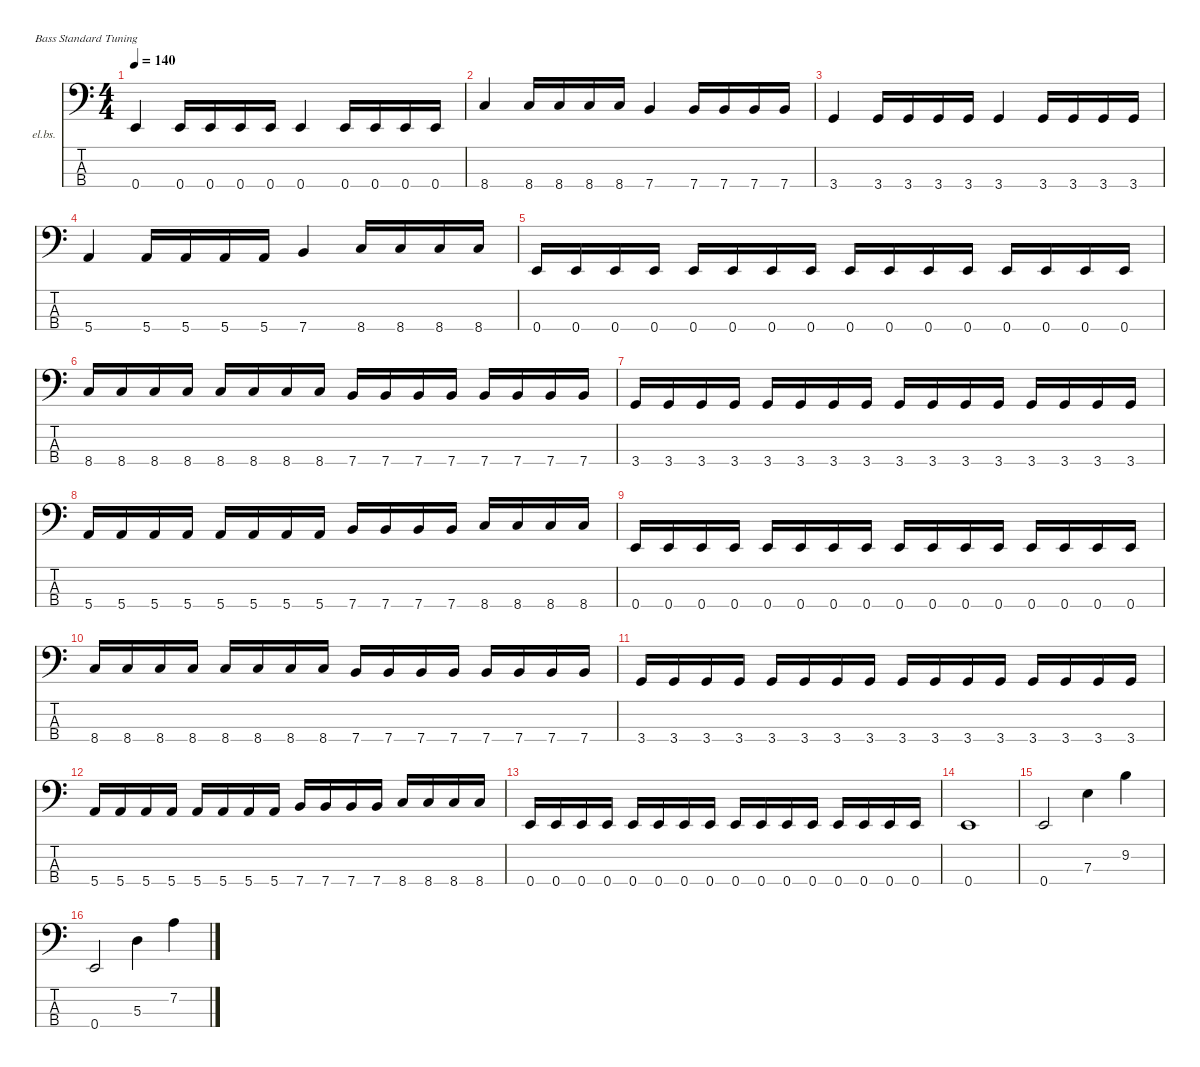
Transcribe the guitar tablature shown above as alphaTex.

\defaultSystemsLayout 4
\hideDynamics
\bracketExtendMode nobrackets
\firstSystemTrackNameOrientation horizontal
\otherSystemsTrackNameOrientation horizontal
\track ("Bass" "el.bs.") {instrument electricbassfinger}
\staff {score tabs}
\tuning (G2 D2 A1 E1)
\ts (4 4)
\tempo 140
\clef f4
\ks c
0.4.4{dy mf} 0.4.16 0.4.16 0.4.16 0.4.16 0.4.4 0.4.16 0.4.16 0.4.16 0.4.16 |
8.4.4 8.4.16 8.4.16 8.4.16 8.4.16 7.4.4 7.4.16 7.4.16 7.4.16 7.4.16 |
3.4.4 3.4.16 3.4.16 3.4.16 3.4.16 3.4.4 3.4.16 3.4.16 3.4.16 3.4.16 |
5.4.4 5.4.16 5.4.16 5.4.16 5.4.16 7.4.4 8.4.16 8.4.16 8.4.16 8.4.16 |
0.4.16 0.4.16 0.4.16 0.4.16 0.4.16 0.4.16 0.4.16 0.4.16 0.4.16 0.4.16 0.4.16 0.4.16 0.4.16 0.4.16 0.4.16 0.4.16 |
8.4.16 8.4.16 8.4.16 8.4.16 8.4.16 8.4.16 8.4.16 8.4.16 7.4.16 7.4.16 7.4.16 7.4.16 7.4.16 7.4.16 7.4.16 7.4.16 |
3.4.16 3.4.16 3.4.16 3.4.16 3.4.16 3.4.16 3.4.16 3.4.16 3.4.16 3.4.16 3.4.16 3.4.16 3.4.16 3.4.16 3.4.16 3.4.16 |
5.4.16 5.4.16 5.4.16 5.4.16 5.4.16 5.4.16 5.4.16 5.4.16 7.4.16 7.4.16 7.4.16 7.4.16 8.4.16 8.4.16 8.4.16 8.4.16 |
0.4.16 0.4.16 0.4.16 0.4.16 0.4.16 0.4.16 0.4.16 0.4.16 0.4.16 0.4.16 0.4.16 0.4.16 0.4.16 0.4.16 0.4.16 0.4.16 |
8.4.16 8.4.16 8.4.16 8.4.16 8.4.16 8.4.16 8.4.16 8.4.16 7.4.16 7.4.16 7.4.16 7.4.16 7.4.16 7.4.16 7.4.16 7.4.16 |
3.4.16 3.4.16 3.4.16 3.4.16 3.4.16 3.4.16 3.4.16 3.4.16 3.4.16 3.4.16 3.4.16 3.4.16 3.4.16 3.4.16 3.4.16 3.4.16 |
5.4.16 5.4.16 5.4.16 5.4.16 5.4.16 5.4.16 5.4.16 5.4.16 7.4.16 7.4.16 7.4.16 7.4.16 8.4.16 8.4.16 8.4.16 8.4.16 |
0.4.16 0.4.16 0.4.16 0.4.16 0.4.16 0.4.16 0.4.16 0.4.16 0.4.16 0.4.16 0.4.16 0.4.16 0.4.16 0.4.16 0.4.16 0.4.16 |
0.4.1 |
0.4.2 7.3.4 9.2.4 |
0.4.2 5.3.4 7.2.4
